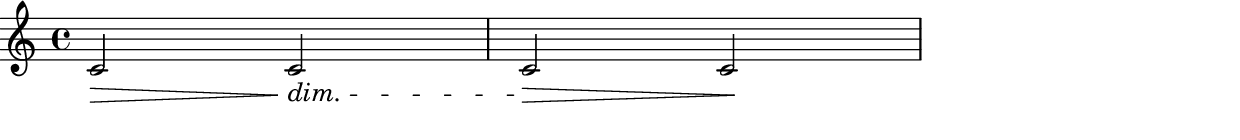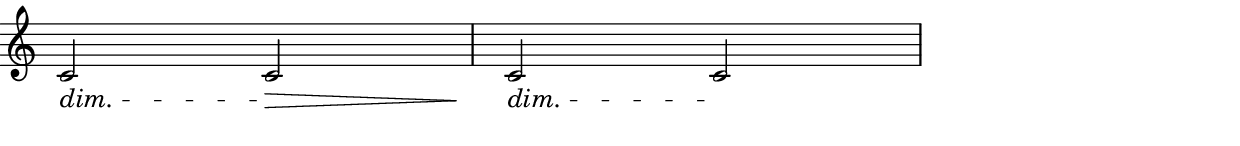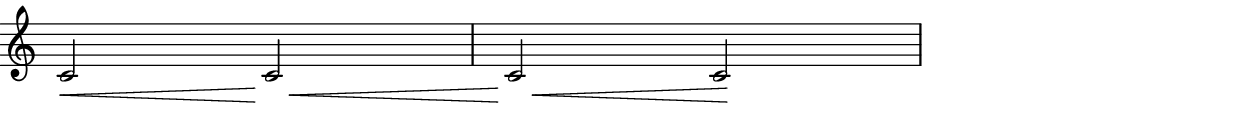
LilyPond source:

%% Generated by lilypond-book
%% Options: [exampleindent=10.16\mm,indent=0\mm,line-width=160\mm,paper-height=845.047\pt,paper-width=597.508\pt,papersize='(cons (* 597.508 pt) (* 845.047 pt))]
\include "lilypond-book-preamble.ly"


% ****************************************************************
% Start cut-&-pastable-section
% ****************************************************************

#(ly:set-option 'eps-box-padding 3.000000)



\paper {
  #(set-paper-size '(cons (* 597.508 pt) (* 845.047 pt)))
  indent = 0\mm
  line-width = 160\mm
  % offset the left padding, also add 1mm as lilypond creates cropped
  % images with a little space on the right
  line-width = #(- line-width (* mm  3.000000) (* mm 1))
}

\layout {
  
}




% ****************************************************************
% ly snippet:
% ****************************************************************
\sourcefilename "/lilypond-2.25.21/input/regression/hairpin-neighboring-span-dynamics.ly"
\sourcefileline 0
\version "2.19.21"

\header {
  texidoc = "Bound padding for hairpins also applies before following
@code{DynamicTextSpanner} grobs.  In this case, @code{bound-padding}
is not scaled down.
"
}

\relative {
  \override Hairpin.to-barline = ##f
  c'2\>
  \dimTextDim
  c2\>
  \dimHairpin
  c\> c\! \break
  \dimTextDim
  c2\> 
  \override Hairpin.bound-padding = #5
  \dimHairpin
  c2\>
  \dimTextDim
  c2\> c\! \break
  \crescHairpin
  c2\< c\<
  c2\< c\!
}



% ****************************************************************
% end ly snippet
% ****************************************************************
